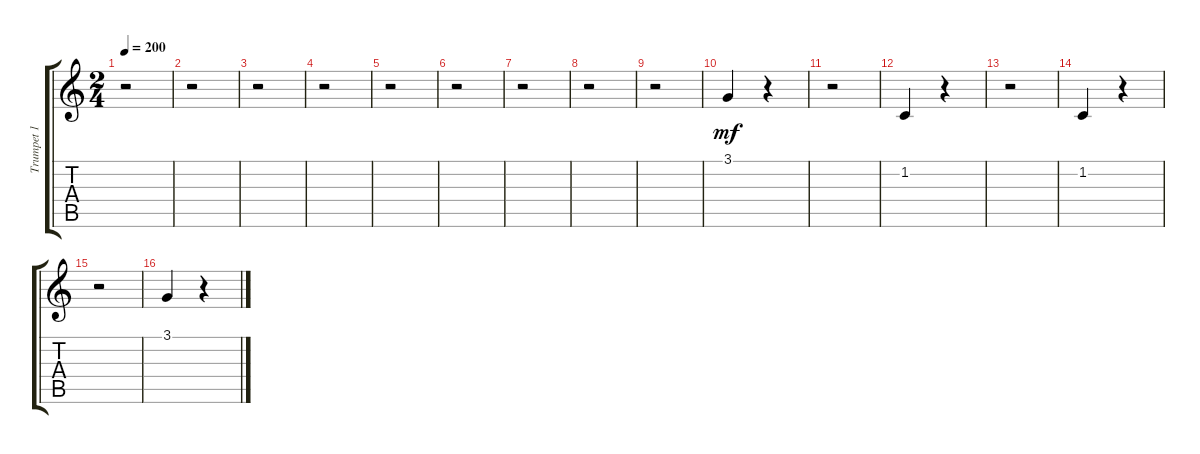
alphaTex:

\track ("Trumpet 1" "Trumpet 1") {instrument trumpet}
\staff {score tabs}
\tuning (E4 B3 G3 D3 A2 E2) {hide}
\ts (2 4)
\tempo 200
\clef g2
\ks c
r.2{dy fff} |
r.2 |
r.2 |
r.2 |
r.2 |
r.2 |
r.2 |
r.2 |
r.2 |
3.1.4{dy mf} r.4 |
r.2 |
1.2.4 r.4 |
r.2 |
1.2.4 r.4 |
r.2 |
3.1.4 r.4
